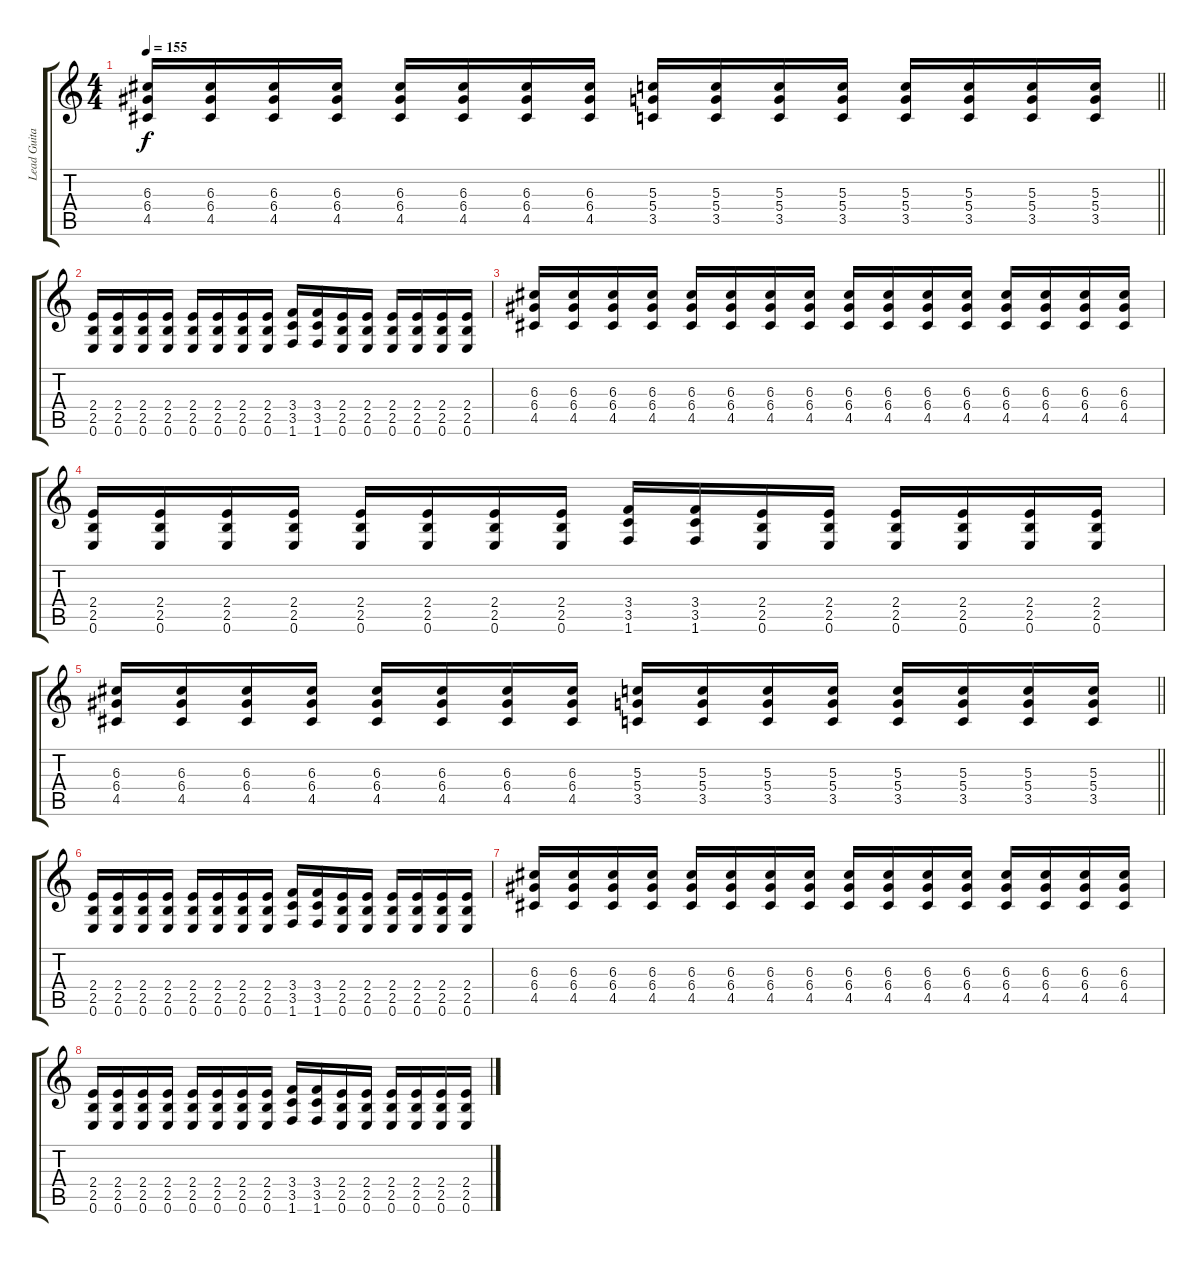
\track ("Lead Guitar" "Lead Guita") {instrument distortionguitar}
\staff {score tabs}
\tuning (E4 B3 G3 D3 A2 E2) {hide}
\ts (4 4)
\tempo 155
\clef g2
\barLineRight lightlight
\ks c
(6.3 6.4 4.5).16{dy f} (6.3 6.4 4.5).16 (6.3 6.4 4.5).16 (6.3 6.4 4.5).16 (6.3 6.4 4.5).16 (6.3 6.4 4.5).16 (6.3 6.4 4.5).16 (6.3 6.4 4.5).16 (5.3 5.4 3.5).16 (5.3 5.4 3.5).16 (5.3 5.4 3.5).16 (5.3 5.4 3.5).16 (5.3 5.4 3.5).16 (5.3 5.4 3.5).16 (5.3 5.4 3.5).16 (5.3 5.4 3.5).16 |
(2.4 2.5 0.6).16 (2.4 2.5 0.6).16 (2.4 2.5 0.6).16 (2.4 2.5 0.6).16 (2.4 2.5 0.6).16 (2.4 2.5 0.6).16 (2.4 2.5 0.6).16 (2.4 2.5 0.6).16 (3.4 3.5 1.6).16 (3.4 3.5 1.6).16 (2.4 2.5 0.6).16 (2.4 2.5 0.6).16 (2.4 2.5 0.6).16 (2.4 2.5 0.6).16 (2.4 2.5 0.6).16 (2.4 2.5 0.6).16 |
(6.3 6.4 4.5).16 (6.3 6.4 4.5).16 (6.3 6.4 4.5).16 (6.3 6.4 4.5).16 (6.3 6.4 4.5).16 (6.3 6.4 4.5).16 (6.3 6.4 4.5).16 (6.3 6.4 4.5).16 (6.3 6.4 4.5).16 (6.3 6.4 4.5).16 (6.3 6.4 4.5).16 (6.3 6.4 4.5).16 (6.3 6.4 4.5).16 (6.3 6.4 4.5).16 (6.3 6.4 4.5).16 (6.3 6.4 4.5).16 |
(2.4 2.5 0.6).16 (2.4 2.5 0.6).16 (2.4 2.5 0.6).16 (2.4 2.5 0.6).16 (2.4 2.5 0.6).16 (2.4 2.5 0.6).16 (2.4 2.5 0.6).16 (2.4 2.5 0.6).16 (3.4 3.5 1.6).16 (3.4 3.5 1.6).16 (2.4 2.5 0.6).16 (2.4 2.5 0.6).16 (2.4 2.5 0.6).16 (2.4 2.5 0.6).16 (2.4 2.5 0.6).16 (2.4 2.5 0.6).16 |
\barLineRight lightlight
(6.3 6.4 4.5).16 (6.3 6.4 4.5).16 (6.3 6.4 4.5).16 (6.3 6.4 4.5).16 (6.3 6.4 4.5).16 (6.3 6.4 4.5).16 (6.3 6.4 4.5).16 (6.3 6.4 4.5).16 (5.3 5.4 3.5).16 (5.3 5.4 3.5).16 (5.3 5.4 3.5).16 (5.3 5.4 3.5).16 (5.3 5.4 3.5).16 (5.3 5.4 3.5).16 (5.3 5.4 3.5).16 (5.3 5.4 3.5).16 |
(2.4 2.5 0.6).16 (2.4 2.5 0.6).16 (2.4 2.5 0.6).16 (2.4 2.5 0.6).16 (2.4 2.5 0.6).16 (2.4 2.5 0.6).16 (2.4 2.5 0.6).16 (2.4 2.5 0.6).16 (3.4 3.5 1.6).16 (3.4 3.5 1.6).16 (2.4 2.5 0.6).16 (2.4 2.5 0.6).16 (2.4 2.5 0.6).16 (2.4 2.5 0.6).16 (2.4 2.5 0.6).16 (2.4 2.5 0.6).16 |
(6.3 6.4 4.5).16 (6.3 6.4 4.5).16 (6.3 6.4 4.5).16 (6.3 6.4 4.5).16 (6.3 6.4 4.5).16 (6.3 6.4 4.5).16 (6.3 6.4 4.5).16 (6.3 6.4 4.5).16 (6.3 6.4 4.5).16 (6.3 6.4 4.5).16 (6.3 6.4 4.5).16 (6.3 6.4 4.5).16 (6.3 6.4 4.5).16 (6.3 6.4 4.5).16 (6.3 6.4 4.5).16 (6.3 6.4 4.5).16 |
(2.4 2.5 0.6).16 (2.4 2.5 0.6).16 (2.4 2.5 0.6).16 (2.4 2.5 0.6).16 (2.4 2.5 0.6).16 (2.4 2.5 0.6).16 (2.4 2.5 0.6).16 (2.4 2.5 0.6).16 (3.4 3.5 1.6).16 (3.4 3.5 1.6).16 (2.4 2.5 0.6).16 (2.4 2.5 0.6).16 (2.4 2.5 0.6).16 (2.4 2.5 0.6).16 (2.4 2.5 0.6).16 (2.4 2.5 0.6).16
